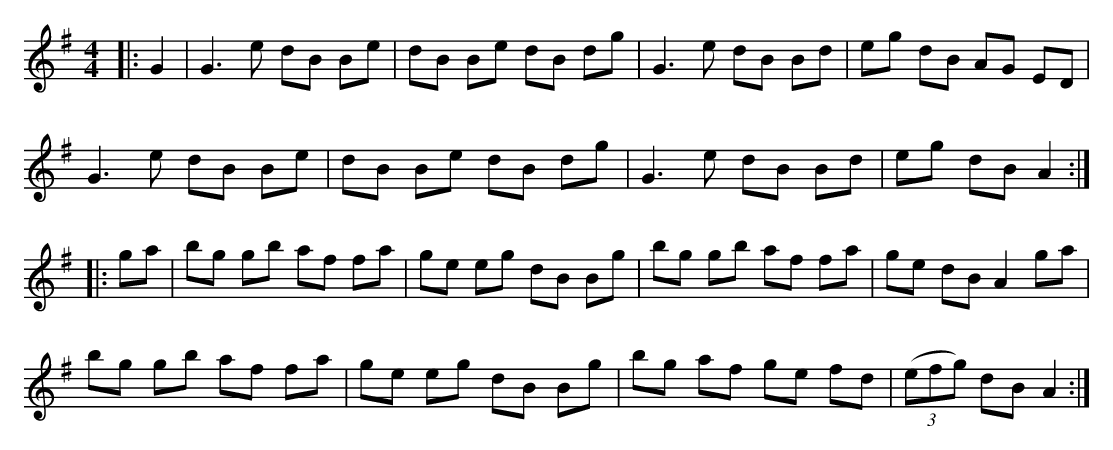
X:1
M:4/4
K:G
|:G2|G3e dB Be|dB Be dB dg|G3e dB Bd|eg dB AG ED|
G3e dB Be|dB Be dB dg|G3e dB Bd|eg dB A2:|
|:ga|bg gb af fa|ge eg dB Bg|bg gb af fa|ge dB A2 ga|
bg gb af fa|ge eg dB Bg|bg af ge fd|((3efg) dB A2:|
